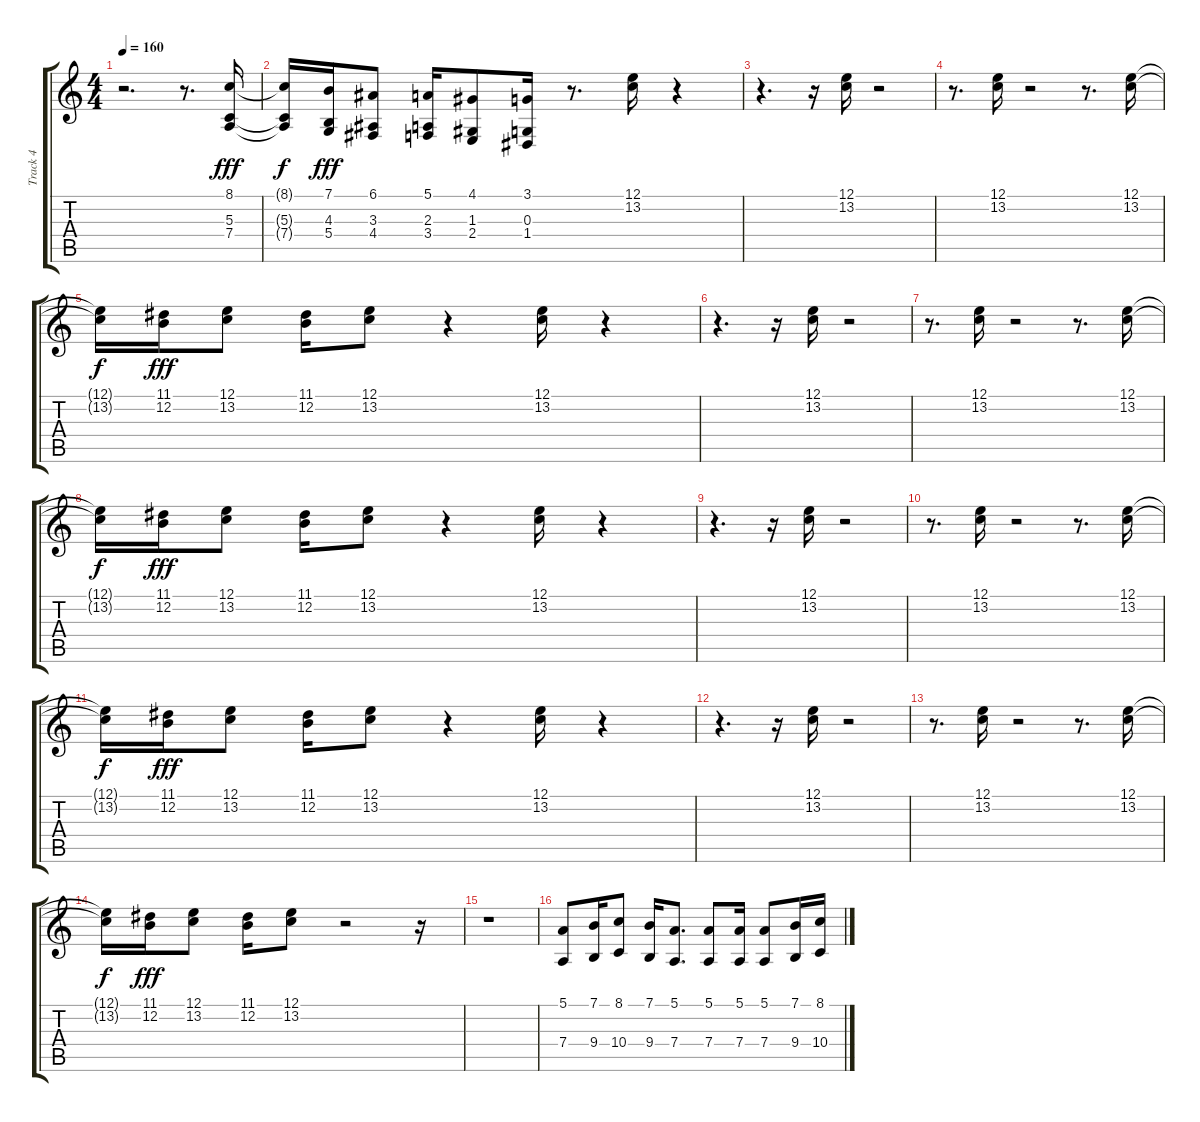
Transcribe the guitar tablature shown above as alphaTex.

\track ("Track 4" "Track 4") {instrument agogo}
\staff {score tabs}
\tuning (E4 B3 G3 D3 A2 E2) {hide}
\ts (4 4)
\tempo 160
\clef g2
\ks c
r.2{d dy fff} r.8{d} (8.1 5.3 7.4).16 |
(8.1{t} 5.3{t} 7.4{t}).16{dy f} (7.1 4.3 5.4).16{dy fff} (6.1 3.3 4.4).8 (5.1 2.3 3.4).16 (4.1 1.3 2.4).8 (3.1 0.3 1.4).16 r.8{d} (12.1 13.2).16 r.4 |
r.4{d} r.16 (12.1 13.2).16 r.2 |
r.8{d} (12.1 13.2).16 r.2 r.8{d} (12.1 13.2).16 |
(12.1{t} 13.2{t}).16{dy f} (11.1 12.2).16{dy fff} (12.1 13.2).8 (11.1 12.2).16 (12.1 13.2).8 r.4 (12.1 13.2).16 r.4 |
r.4{d} r.16 (12.1 13.2).16 r.2 |
r.8{d} (12.1 13.2).16 r.2 r.8{d} (12.1 13.2).16 |
(12.1{t} 13.2{t}).16{dy f} (11.1 12.2).16{dy fff} (12.1 13.2).8 (11.1 12.2).16 (12.1 13.2).8 r.4 (12.1 13.2).16 r.4 |
r.4{d} r.16 (12.1 13.2).16 r.2 |
r.8{d} (12.1 13.2).16 r.2 r.8{d} (12.1 13.2).16 |
(12.1{t} 13.2{t}).16{dy f} (11.1 12.2).16{dy fff} (12.1 13.2).8 (11.1 12.2).16 (12.1 13.2).8 r.4 (12.1 13.2).16 r.4 |
r.4{d} r.16 (12.1 13.2).16 r.2 |
r.8{d} (12.1 13.2).16 r.2 r.8{d} (12.1 13.2).16 |
(12.1{t} 13.2{t}).16{dy f} (11.1 12.2).16{dy fff} (12.1 13.2).8 (11.1 12.2).16 (12.1 13.2).8 r.2 r.16 |
r.1 |
(5.1 7.4).8 (7.1 9.4).16 (8.1 10.4).8 (7.1 9.4).16 (5.1 7.4).8{d} (5.1 7.4).8 (5.1 7.4).16 (5.1 7.4).8 (7.1 9.4).16 (8.1 10.4).16
